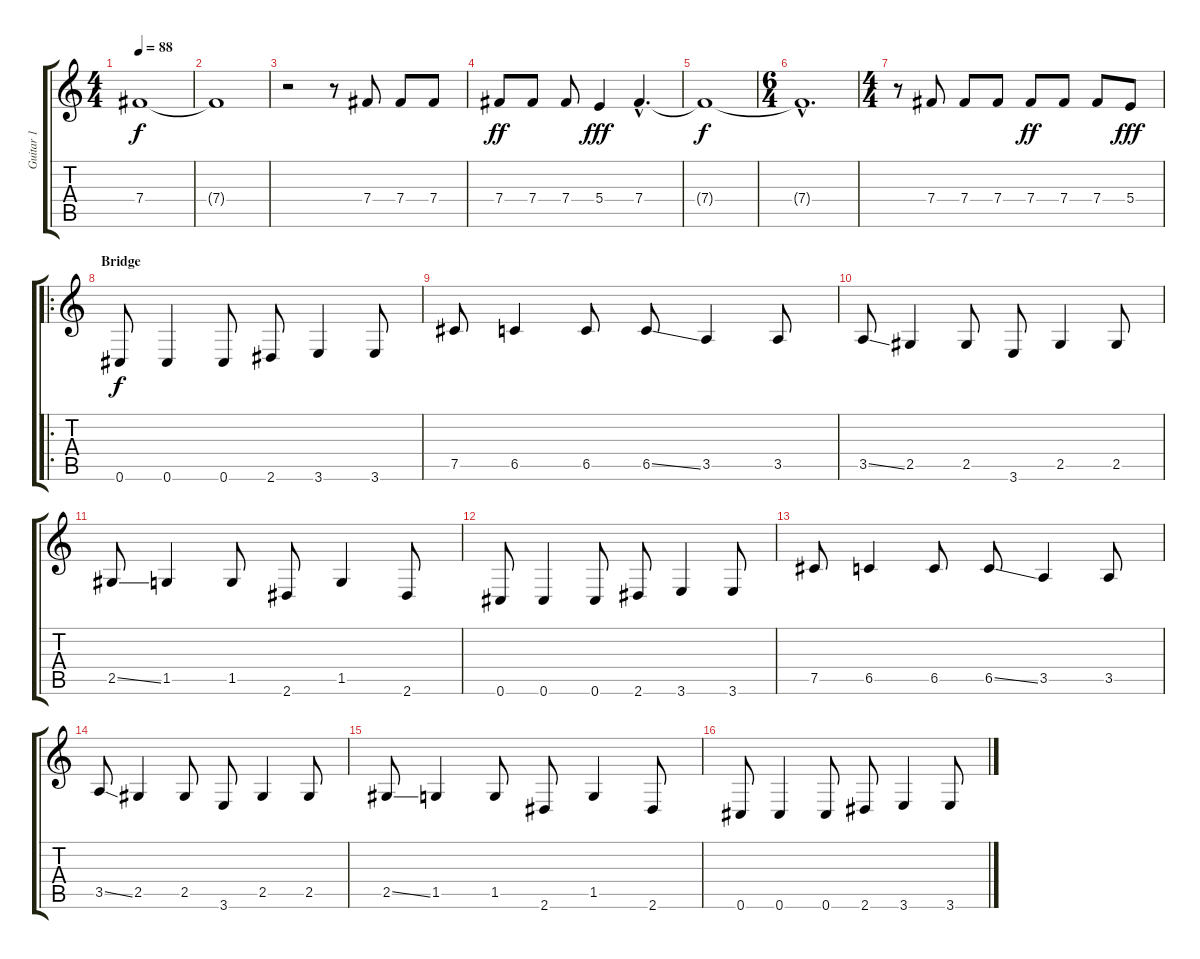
\track ("Guitar 1" "Guitar 1") {instrument electricguitarclean}
\staff {score tabs}
\tuning (Db4 Ab3 E3 B2 Gb2 Db2) {hide}
\ts (4 4)
\tempo 88
\clef g2
\ks c
7.4{t}.1{dy f} |
7.4{t}.1 |
r.2 r.8 7.4.8 7.4.8 7.4.8 |
7.4.8{dy ff} 7.4.8 7.4.8 5.4.4{dy fff} 7.4{hac}.4{d} |
7.4{t}.1{dy f} |
\ts (6 4)
7.4{hac t}.1{d} |
\ts (4 4)
r.8 7.4.8 7.4.8 7.4.8 7.4.8{dy ff} 7.4.8 7.4.8 5.4.8{dy fff} |
\ro
\section ("" "Bridge")
0.6.8{dy f} 0.6.4 0.6.8 2.6.8 3.6.4 3.6.8 |
7.5.8 6.5.4 6.5.8 6.5{ss}.8 3.5.4 3.5.8 |
3.5{ss}.8 2.5.4 2.5.8 3.6.8 2.5.4 2.5.8 |
2.5{ss}.8 1.5.4 1.5.8 2.6.8 1.5.4 2.6.8 |
0.6.8 0.6.4 0.6.8 2.6.8 3.6.4 3.6.8 |
7.5.8 6.5.4 6.5.8 6.5{ss}.8 3.5.4 3.5.8 |
3.5{ss}.8 2.5.4 2.5.8 3.6.8 2.5.4 2.5.8 |
2.5{ss}.8 1.5.4 1.5.8 2.6.8 1.5.4 2.6.8 |
0.6.8 0.6.4 0.6.8 2.6.8 3.6.4 3.6.8
